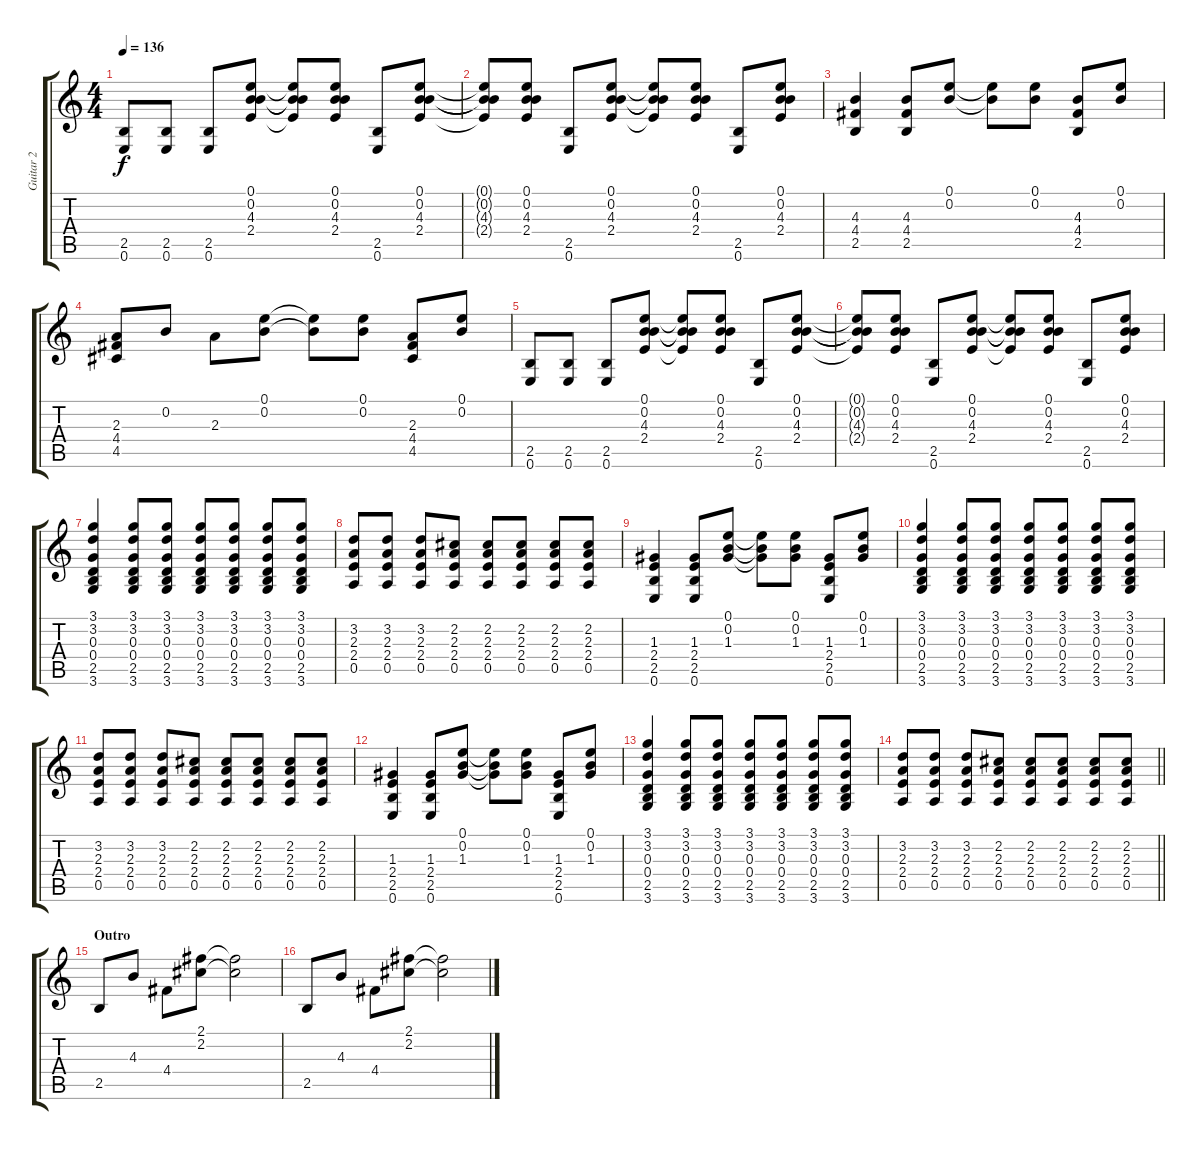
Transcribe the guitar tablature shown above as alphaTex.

\track ("Guitar 2" "Guitar 2") {instrument overdrivenguitar}
\staff {score tabs}
\tuning (E4 B3 G3 D3 A2 E2) {hide}
\ts (4 4)
\tempo 136
\clef g2
\ks c
(2.5 0.6).8{dy f} (2.5 0.6).8 (2.5 0.6).8 (0.1 0.2 4.3 2.4).8 (0.1{t} 0.2{t} 4.3{t} 2.4{t}).8 (0.1 0.2 4.3 2.4).8 (2.5 0.6).8 (0.1 0.2 4.3 2.4).8 |
(0.1{t} 0.2{t} 4.3{t} 2.4{t}).8 (0.1 0.2 4.3 2.4).8 (2.5 0.6).8 (0.1 0.2 4.3 2.4).8 (0.1{t} 0.2{t} 4.3{t} 2.4{t}).8 (0.1 0.2 4.3 2.4).8 (2.5 0.6).8 (0.1 0.2 4.3 2.4).8 |
(4.3 4.4 2.5).4 (4.3 4.4 2.5).8 (0.1 0.2).8 (0.1{t} 0.2{t}).8 (0.1 0.2).8 (4.3 4.4 2.5).8 (0.1 0.2).8 |
(2.3 4.4 4.5).8 0.2.8 2.3.8 (0.1 0.2).8 (0.1{t} 0.2{t}).8 (0.1 0.2).8 (2.3 4.4 4.5).8 (0.1 0.2).8 |
(2.5 0.6).8 (2.5 0.6).8 (2.5 0.6).8 (0.1 0.2 4.3 2.4).8 (0.1{t} 0.2{t} 4.3{t} 2.4{t}).8 (0.1 0.2 4.3 2.4).8 (2.5 0.6).8 (0.1 0.2 4.3 2.4).8 |
(0.1{t} 0.2{t} 4.3{t} 2.4{t}).8 (0.1 0.2 4.3 2.4).8 (2.5 0.6).8 (0.1 0.2 4.3 2.4).8 (0.1{t} 0.2{t} 4.3{t} 2.4{t}).8 (0.1 0.2 4.3 2.4).8 (2.5 0.6).8 (0.1 0.2 4.3 2.4).8 |
(3.1 3.2 0.3 0.4 2.5 3.6).4 (3.1 3.2 0.3 0.4 2.5 3.6).8 (3.1 3.2 0.3 0.4 2.5 3.6).8 (3.1 3.2 0.3 0.4 2.5 3.6).8 (3.1 3.2 0.3 0.4 2.5 3.6).8 (3.1 3.2 0.3 0.4 2.5 3.6).8 (3.1 3.2 0.3 0.4 2.5 3.6).8 |
(3.2 2.3 2.4 0.5).8 (3.2 2.3 2.4 0.5).8 (3.2 2.3 2.4 0.5).8 (2.2 2.3 2.4 0.5).8 (2.2 2.3 2.4 0.5).8 (2.2 2.3 2.4 0.5).8 (2.2 2.3 2.4 0.5).8 (2.2 2.3 2.4 0.5).8 |
(1.3 2.4 2.5 0.6).4 (1.3 2.4 2.5 0.6).8 (0.1 0.2 1.3).8 (0.1{t} 0.2{t} 1.3{t}).8 (0.1 0.2 1.3).8 (1.3 2.4 2.5 0.6).8 (0.1 0.2 1.3).8 |
(3.1 3.2 0.3 0.4 2.5 3.6).4 (3.1 3.2 0.3 0.4 2.5 3.6).8 (3.1 3.2 0.3 0.4 2.5 3.6).8 (3.1 3.2 0.3 0.4 2.5 3.6).8 (3.1 3.2 0.3 0.4 2.5 3.6).8 (3.1 3.2 0.3 0.4 2.5 3.6).8 (3.1 3.2 0.3 0.4 2.5 3.6).8 |
(3.2 2.3 2.4 0.5).8 (3.2 2.3 2.4 0.5).8 (3.2 2.3 2.4 0.5).8 (2.2 2.3 2.4 0.5).8 (2.2 2.3 2.4 0.5).8 (2.2 2.3 2.4 0.5).8 (2.2 2.3 2.4 0.5).8 (2.2 2.3 2.4 0.5).8 |
(1.3 2.4 2.5 0.6).4 (1.3 2.4 2.5 0.6).8 (0.1 0.2 1.3).8 (0.1{t} 0.2{t} 1.3{t}).8 (0.1 0.2 1.3).8 (1.3 2.4 2.5 0.6).8 (0.1 0.2 1.3).8 |
(3.1 3.2 0.3 0.4 2.5 3.6).4 (3.1 3.2 0.3 0.4 2.5 3.6).8 (3.1 3.2 0.3 0.4 2.5 3.6).8 (3.1 3.2 0.3 0.4 2.5 3.6).8 (3.1 3.2 0.3 0.4 2.5 3.6).8 (3.1 3.2 0.3 0.4 2.5 3.6).8 (3.1 3.2 0.3 0.4 2.5 3.6).8 |
\barLineRight lightlight
(3.2 2.3 2.4 0.5).8 (3.2 2.3 2.4 0.5).8 (3.2 2.3 2.4 0.5).8 (2.2 2.3 2.4 0.5).8 (2.2 2.3 2.4 0.5).8 (2.2 2.3 2.4 0.5).8 (2.2 2.3 2.4 0.5).8 (2.2 2.3 2.4 0.5).8 |
\section ("" "Outro")
2.5.8 4.3.8 4.4.8 (2.1 2.2).8 (2.1{t} 2.2{t}).2 |
2.5.8 4.3.8 4.4.8 (2.1 2.2).8 (2.1{t} 2.2{t}).2
